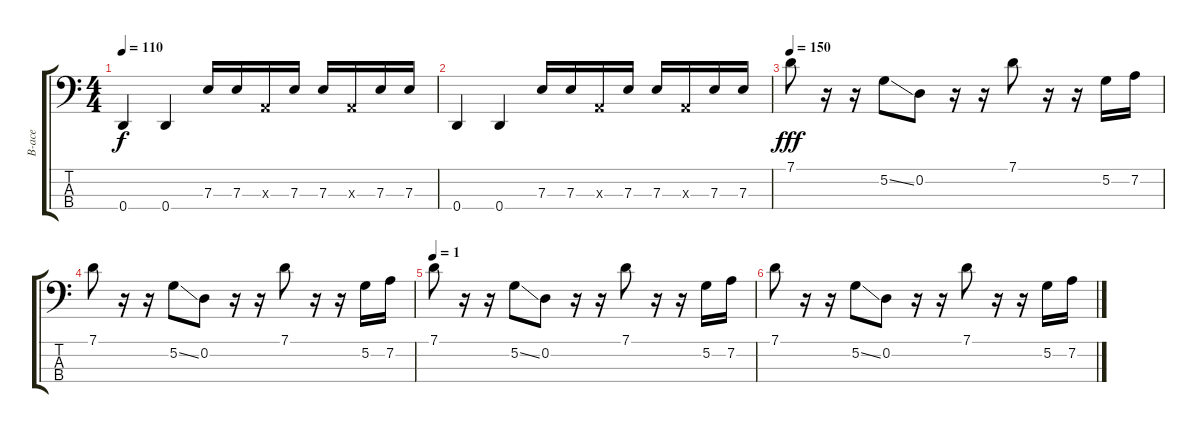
\track ("B-ace" "B-ace") {instrument electricbassfinger}
\staff {score tabs}
\tuning (G2 D2 A1 D1) {hide}
\ts (4 4)
\tempo 110
\clef f4
\ks c
0.4.4{dy f instrument electricbassfinger} 0.4.4 7.3.16 7.3.16 0.3{x}.16 7.3.16 7.3.16 0.3{x}.16 7.3.16 7.3.16 |
0.4.4{instrument electricbassfinger} 0.4.4 7.3.16 7.3.16 0.3{x}.16 7.3.16 7.3.16 0.3{x}.16 7.3.16 7.3.16 |
\tempo 150
7.1.8{dy fff instrument slapbass2} r.16 r.16 5.2{ss}.8 0.2.8 r.16 r.16 7.1.8 r.16 r.16 5.2.16 7.2.16 |
7.1.8{instrument slapbass2} r.16 r.16 5.2{ss}.8 0.2.8 r.16 r.16 7.1.8 r.16 r.16 5.2.16 7.2.16 |
\tempo 1
7.1.8{instrument slapbass2} r.16 r.16 5.2{ss}.8 0.2.8 r.16 r.16 7.1.8 r.16 r.16 5.2.16 7.2.16 |
7.1.8{instrument slapbass2} r.16 r.16 5.2{ss}.8 0.2.8 r.16 r.16 7.1.8 r.16 r.16 5.2.16 7.2.16
